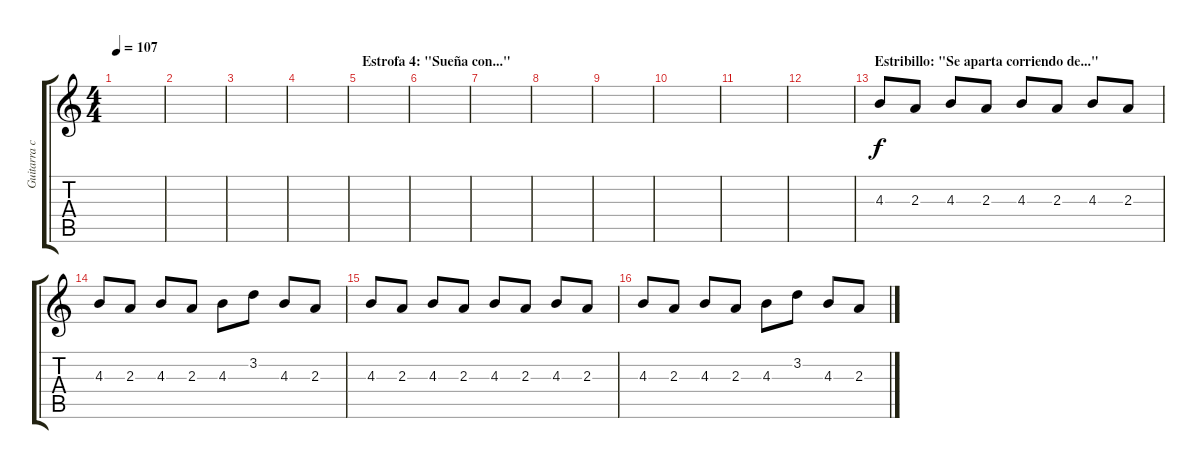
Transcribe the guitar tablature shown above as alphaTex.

\track ("Guitarra c/distorsion" "Guitarra c") {instrument distortionguitar}
\staff {score tabs}
\tuning (E4 B3 G3 D3 A2 E2) {hide}
\ts (4 4)
\tempo 107
\clef g2
\ks c
|
|
|
|
\section ("" "Estrofa 4: \"Sueña con...\"")
|
|
|
|
|
|
|
|
\section ("" "Estribillo: \"Se aparta corriendo de...\"")
4.3.8{volume 10 balance 4} 2.3.8 4.3.8 2.3.8 4.3.8 2.3.8 4.3.8 2.3.8 |
4.3.8 2.3.8 4.3.8 2.3.8 4.3.8 3.2.8 4.3.8 2.3.8 |
4.3.8 2.3.8 4.3.8 2.3.8 4.3.8 2.3.8 4.3.8 2.3.8 |
4.3.8 2.3.8 4.3.8 2.3.8 4.3.8 3.2.8 4.3.8 2.3.8
